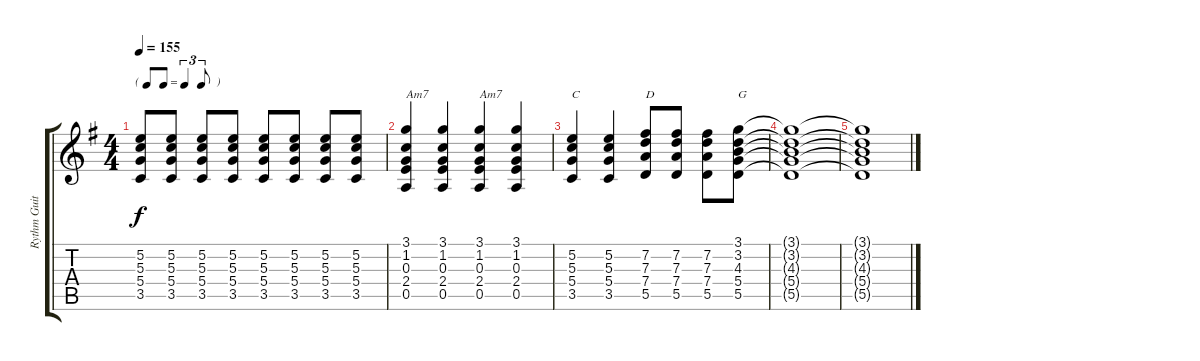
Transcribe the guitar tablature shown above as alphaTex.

\track ("Rythm Guitar" "Rythm Guit") {instrument acousticguitarsteel}
\staff {score tabs}
\tuning (E4 B3 G3 D3 A2 E2) {hide}
\ts (4 4)
\tf triplet8th
\tempo 155
\clef g2
\ks g
(5.2 5.3 5.4 3.5).8{dy f} (5.2 5.3 5.4 3.5).8 (5.2 5.3 5.4 3.5).8 (5.2 5.3 5.4 3.5).8 (5.2 5.3 5.4 3.5).8 (5.2 5.3 5.4 3.5).8 (5.2 5.3 5.4 3.5).8 (5.2 5.3 5.4 3.5).8 |
(3.1 1.2 0.3 2.4 0.5).4{txt "Am7"} (3.1 1.2 0.3 2.4 0.5).4 (3.1 1.2 0.3 2.4 0.5).4{txt "Am7"} (3.1 1.2 0.3 2.4 0.5).4 |
(5.2 5.3 5.4 3.5).4{txt "C"} (5.2 5.3 5.4 3.5).4 (7.2 7.3 7.4 5.5).8{txt "D"} (7.2 7.3 7.4 5.5).8 (7.2 7.3 7.4 5.5).8 (3.1 3.2 4.3 5.4 5.5).8{txt "G"} |
(3.1{t} 3.2{t} 4.3{t} 5.4{t} 5.5{t}).1 |
(3.1{t} 3.2{t} 4.3{t} 5.4{t} 5.5{t}).1
